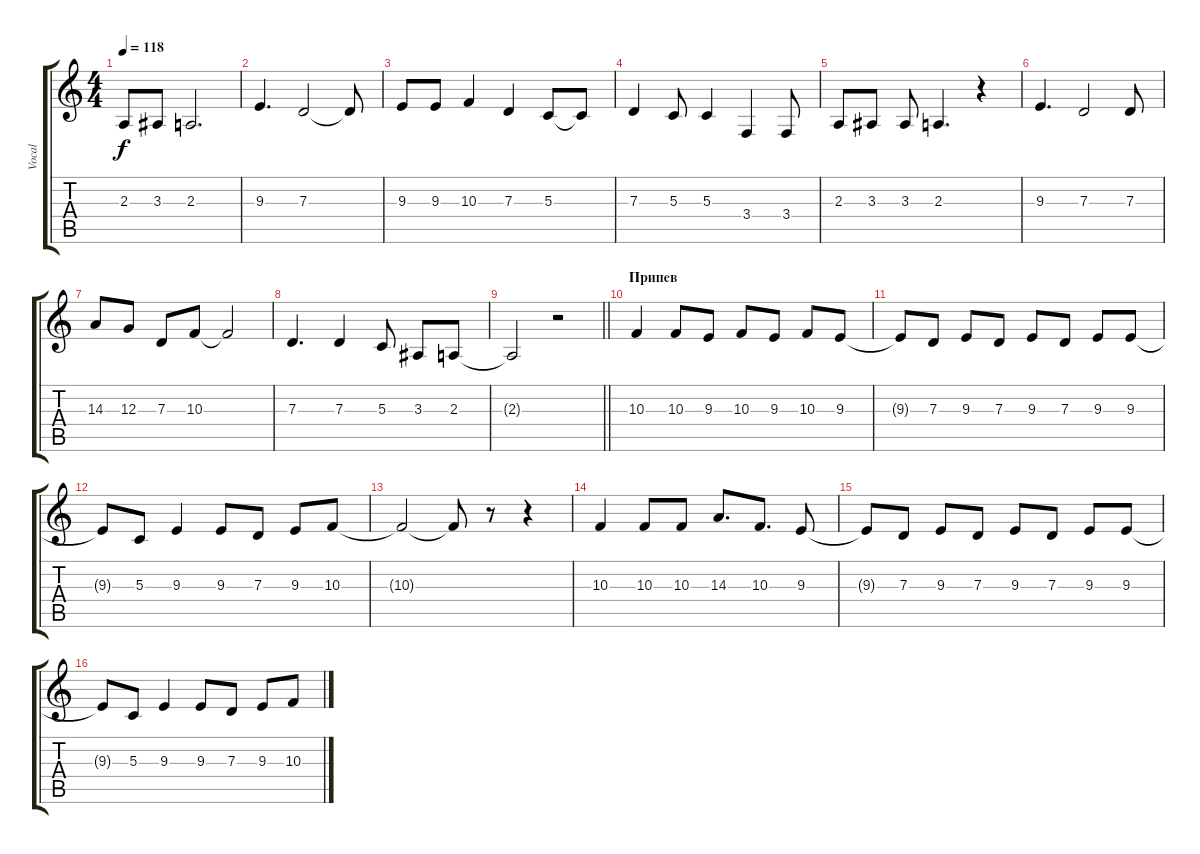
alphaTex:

\track ("Vocal" "Vocal") {instrument tenorsax}
\staff {score tabs}
\tuning (E4 B3 G3 D3 A2 D2) {hide}
\ts (4 4)
\tempo 118
\clef g2
\ks c
2.3.8{dy f} 3.3.8 2.3.2{d} |
9.3.4{d} 7.3.2 7.3{t}.8 |
9.3.8 9.3.8 10.3.4 7.3.4 5.3.8 5.3{t}.8 |
7.3.4 5.3.8 5.3.4 3.4.4 3.4.8 |
2.3.8 3.3.8 3.3.8 2.3.4{d} r.4 |
9.3.4{d} 7.3.2 7.3.8 |
14.3.8 12.3.8 7.3.8 10.3.8 10.3{t}.2 |
7.3.4{d} 7.3.4 5.3.8 3.3.8 2.3.8 |
\barLineRight lightlight
2.3{t}.2 r.2 |
\section ("" "Припев")
10.3.4 10.3.8 9.3.8 10.3.8 9.3.8 10.3.8 9.3.8 |
9.3{t}.8 7.3.8 9.3.8 7.3.8 9.3.8 7.3.8 9.3.8 9.3.8 |
9.3{t}.8 5.3.8 9.3.4 9.3.8 7.3.8 9.3.8 10.3.8 |
10.3{t}.2 10.3{t}.8 r.8 r.4 |
10.3.4 10.3.8 10.3.8 14.3.8{d} 10.3.8{d} 9.3.8 |
9.3{t}.8 7.3.8 9.3.8 7.3.8 9.3.8 7.3.8 9.3.8 9.3.8 |
9.3{t}.8 5.3.8 9.3.4 9.3.8 7.3.8 9.3.8 10.3.8
